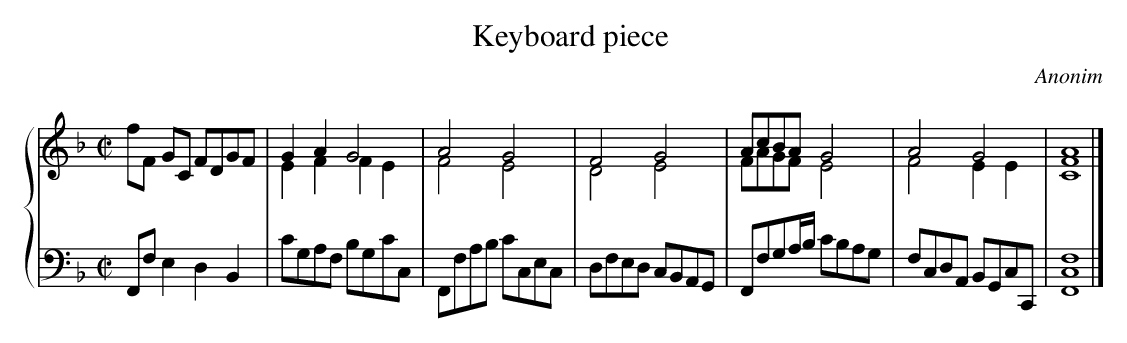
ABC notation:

X:1
T: Keyboard piece
C: Anonim
L: 1/8
M: C|
%%staves {1 2}
V: 1 clef=treble
V: 2 clef=bass
K: F
[V:1] fF GC FDGF |
[V:2] F,,F,E,2D,2B,,2 |
[V:1] G2A2G4 & E2F2F2E2 |
[V:2] CG,A,F, B,G,CC, |
[V:1] A4G4 & F4E4 |
[V:2] F,,F,A,B, CC,E,C, |
[V:1] F4G4 & D4E4 |
[V:2] D,F,E,D, C,B,,A,,G,, |
[V:1] AcBAG4 & FAGFE4 |
[V:2] F,,F,G,A,/B,/ CB,A,G, |
[V:1] A4G4 & F4E2E2 |
[V:2] F,C,D,A,, B,,G,,C,C,, |
[V:1] [A8F8C8] |]
[V:2] [F,8C,8F,,8] |]
